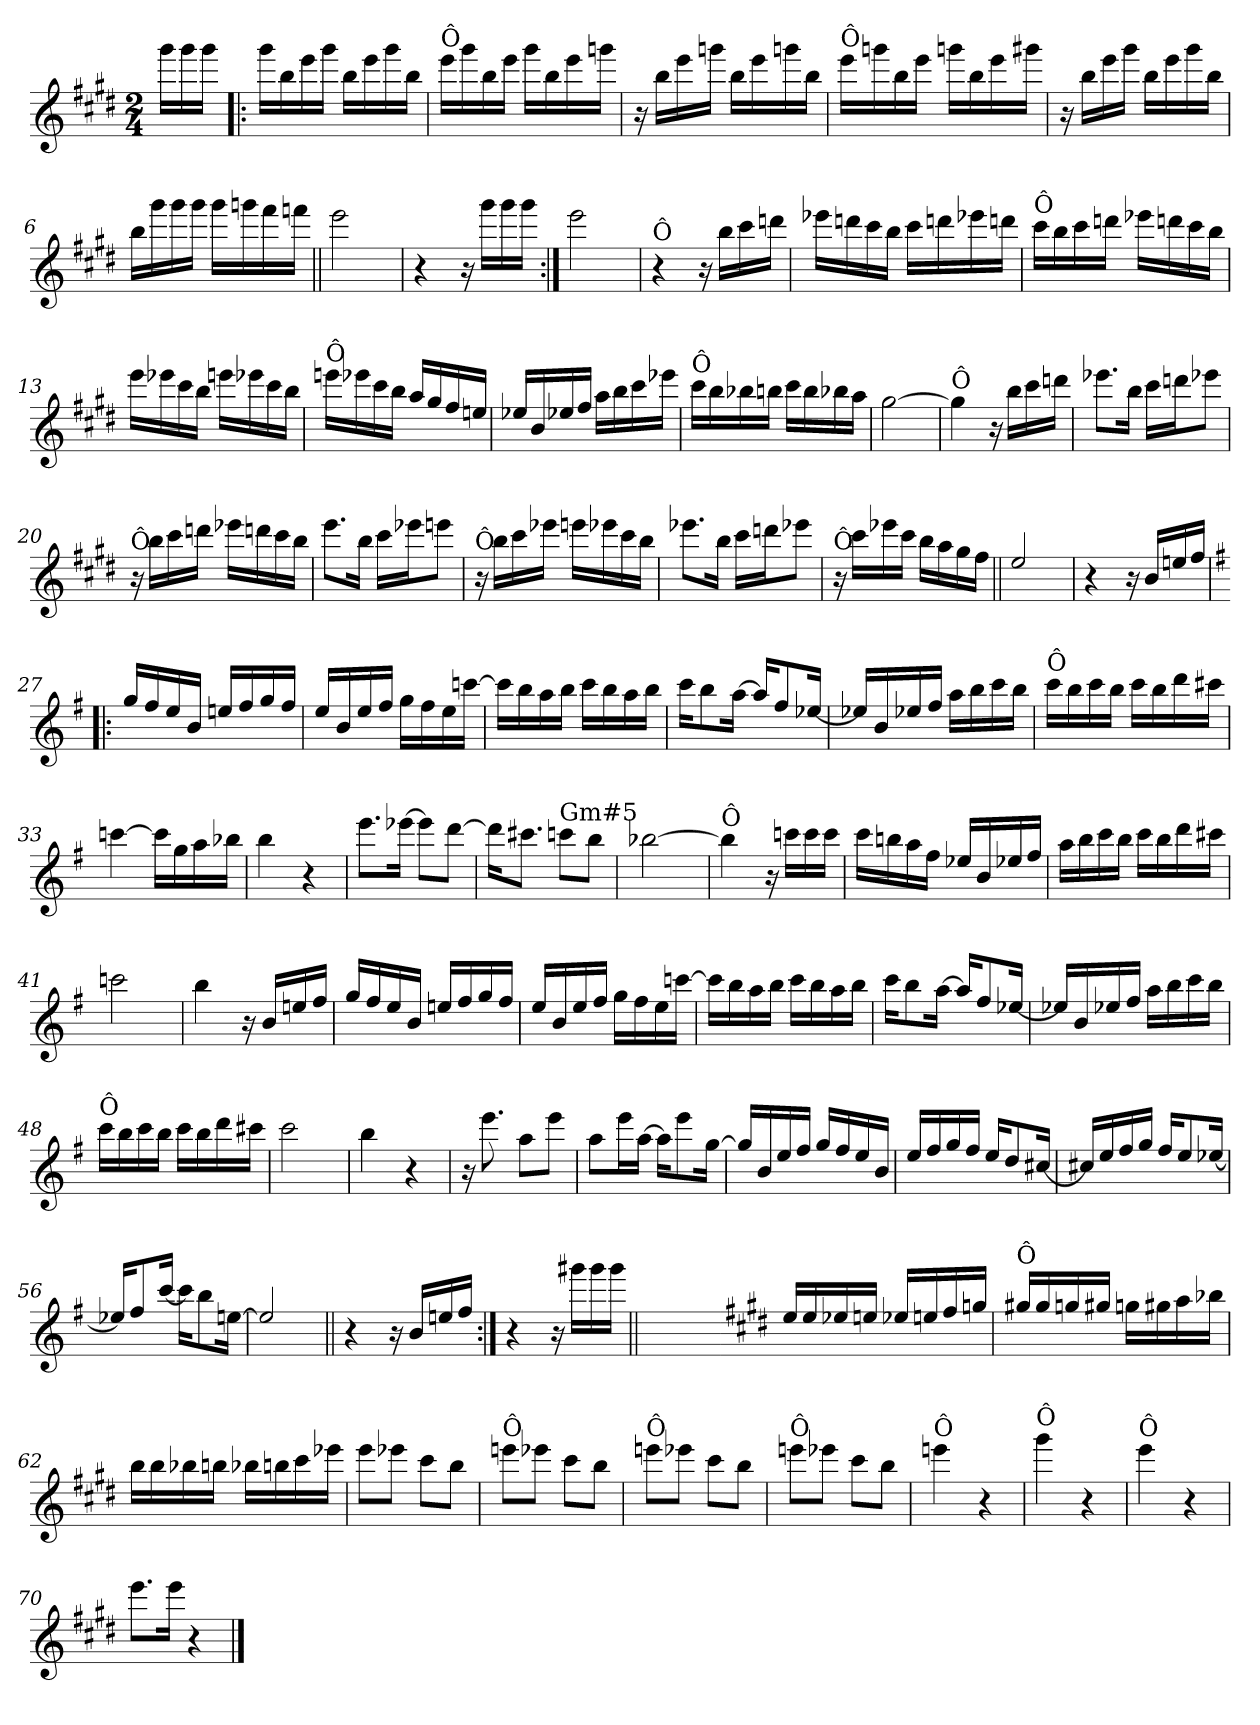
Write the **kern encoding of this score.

**kern
*part1
*staff1
*clefG2
*k[f#c#g#d#]
*E:
*M2/4
=
16ggg#\LL
16ggg#\
16ggg#\JJ
=1!|:
16ggg#\LL
16bb\
16eee\
16ggg#\JJ
16bb\LL
16eee\
16ggg#\
16bb\JJ
=2
!LO:TX:a:t=Ô
16eee\LL
16ggg#\
16bb\
16eee\JJ
16ggg#\LL
16bb\
16eee\
16gggn\JJ
=3
16r
16bb\LL
16eee\
16gggn\JJ
16bb\LL
16eee\
16gggn\
16bb\JJ
=4
!LO:TX:a:t=Ô
16eee\LL
16gggn\
16bb\
16eee\JJ
16gggn\LL
16bb\
16eee\
16ggg#X\JJ
!!LO:LB:g=z
=5
16r
16bb\LL
16eee\
16ggg#\JJ
16bb\LL
16eee\
16ggg#\
16bb\JJ
=6
16bb\LL
16ggg#\
16ggg#\
16ggg#\JJ
16ggg#\LL
16gggn\
16fff#\
16fffn\JJ
=7||
2eee\
=8
4r
16r
16ggg#\LL
16ggg#\
16ggg#\JJ
=9:|!
2eee\
=10
!LO:TX:a:t=Ô
4r
16r
16bb\LL
16ccc#\
16dddn\JJ
!!LO:LB:g=z
=11
16eee-X\LL
16dddn\
16ccc#\
16bb\JJ
16ccc#\LL
16dddn\
16eee-X\
16dddn\JJ
=12
!LO:TX:a:t=Ô
16ccc#\LL
16bb\
16ccc#\
16dddn\JJ
16eee-X\LL
16dddn\
16ccc#\
16bb\JJ
=13
16eee\LL
16eee-X\
16ccc#\
16bb\JJ
16eeen\LL
16eee-X\
16ccc#\
16bb\JJ
=14
!LO:TX:a:t=Ô
16eeen\LL
16eee-X\
16ccc#\
16bb\JJ
16aa/LL
16gg#/
16ff#/
16een/JJ
!!LO:LB:g=z
=15
16ee-X/LL
16b/
16ee-X/
16ff#/JJ
16aa\LL
16bb\
16ccc#\
16eee-X\JJ
=16
!LO:TX:a:t=Ô
16ccc#\LL
16bb\
16bb-X\
16bbn\JJ
16ccc#\LL
16bb\
16bb-X\
16aa\JJ
=17
[2gg#\
=18
!LO:TX:a:t=Ô
4gg#\]
16r
16bb\LL
16ccc#\
16dddn\JJ
=19
8.eee-X\L
16bb\Jk
16ccc#\LL
16dddn\J
8eee-X\J
!!LO:LB:g=z
=20
!LO:TX:a:t=Ô
16r
16bb\LL
16ccc#\
16dddn\JJ
16eee-X\LL
16dddn\
16ccc#\
16bb\JJ
=21
8.eee\L
16bb\Jk
16ccc#\LL
16eee-X\J
8eeen\J
=22
!LO:TX:a:t=Ô
16r
16bb\LL
16ccc#\
16eee-X\JJ
16eeen\LL
16eee-X\
16ccc#\
16bb\JJ
=23
8.eee-X\L
16bb\Jk
16ccc#\LL
16dddn\J
8eee-X\J
=24
!LO:TX:a:t=Ô
16r
16ccc#\LL
16eee-X\
16ccc#\JJ
16bb\LL
16aa\
16gg#\
16ff#\JJ
!!LO:LB:g=z
=25||
2ee/
=26
4r
16r
16b/LL
16een/
16ff#/JJ
=27!|:
*k[f#]
*G:
16gg/LL
16ff#/
16ee/
16b/JJ
16een/LL
16ff#/
16gg/
16ff#/JJ
=28
16ee/LL
16b/
16ee/
16ff#/JJ
16gg\LL
16ff#\
16ee\
[16cccn\JJ
!!LO:LB:g=z
=29
16ccc\LL]
16bb\
16aa\
16bb\JJ
16ccc\LL
16bb\
16aa\
16bb\JJ
=30
16ccc\KL
8bb\
[16aa\Jk
16aa/KL]
8ff#/
[16ee-X/Jk
=31
16ee-X/LL]
16b/
16ee-X/
16ff#/JJ
16aa\LL
16bb\
16ccc\
16bb\JJ
=32
!LO:TX:a:t=Ô
16ccc\LL
16bb\
16ccc\
16bb\JJ
16ccc\LL
16bb\
16ddd\
16ccc#X\JJ
!!LO:LB:g=z
=33
[4cccn\
16ccc\LL]
16gg\
16aa\
16bb-X\JJ
=34
4bb\
4r
=35
8.eee\L
[16eee-X\Jk
8eee-\L]
[8ddd\J
=36
16ddd\KL]
8.ccc#X\J
!LO:TX:a:t=Gm#5
8cccn\L
8bb\J
!!LO:LB:g=z
=37
[2bb-X\
=38
!LO:TX:a:t=Ô
4bb-\]
16r
16cccn\LL
16ccc\
16ccc\JJ
=39
16ccc\LL
16bbn\
16aa\
16ff#\JJ
16ee-X/LL
16b/
16ee-X/
16ff#/JJ
=40
16aa\LL
16bb\
16ccc\
16bb\JJ
16ccc\LL
16bb\
16ddd\
16ccc#X\JJ
=41
2cccn\
!!LO:PB:g=z
=42
4bb\
16r
16b/LL
16een/
16ff#/JJ
=43
16gg/LL
16ff#/
16ee/
16b/JJ
16een/LL
16ff#/
16gg/
16ff#/JJ
=44
16ee/LL
16b/
16ee/
16ff#/JJ
16gg\LL
16ff#\
16ee\
[16cccn\JJ
=45
16ccc\LL]
16bb\
16aa\
16bb\JJ
16ccc\LL
16bb\
16aa\
16bb\JJ
=46
16ccc\KL
8bb\
[16aa\Jk
16aa/KL]
8ff#/
[16ee-X/Jk
!!LO:LB:g=z
=47
16ee-X/LL]
16b/
16ee-X/
16ff#/JJ
16aa\LL
16bb\
16ccc\
16bb\JJ
=48
!LO:TX:a:t=Ô
16ccc\LL
16bb\
16ccc\
16bb\JJ
16ccc\LL
16bb\
16ddd\
16ccc#X\JJ
=49
2ccc\
=50
4bb\
4r
!!LO:LB:g=z
=51
16r
8.eee\
8aa\L
8eee\J
=52
8aa\L
16eee\L
[16aa\JJ
16aa\KL]
8eee\
[16gg\Jk
=53
16gg/LL]
16b/
16ee/
16ff#/JJ
16gg/LL
16ff#/
16ee/
16b/JJ
=54
16ee/LL
16ff#/
16gg/
16ff#/JJ
16ee/KL
8dd/
[16cc#X/Jk
=55
16cc#X/LL]
16ee/
16ff#/
16gg/JJ
16ff#/KL
8ee/
[16ee-X/Jk
!!LO:LB:g=z
=56
16ee-X/KL]
8ff#/
[16ccc/Jk
16ccc\KL]
8bb\
[16een\Jk
=57
2ee/]
=58||
4r
16r
16b/LL
16een/
16ff#/JJ
=59:|!
4r
16r
16ggg#X\LL
16ggg#\
16ggg#\JJ
=59X591||
2ryy
!!LO:LB:g=z
=60-
*k[f#c#g#d#]
*E:
16ee/LL
16ee/
16ee-X/
16een/JJ
16ee-X/LL
16een/
16ff#/
16ggn/JJ
=61
!LO:TX:a:t=Ô
16gg#X/LL
16gg#/
16ggn/
16gg#X/JJ
16ggn\LL
16gg#X\
16aa\
16bb-X\JJ
=62
16bb\LL
16bb\
16bb-X\
16bbn\JJ
16bb-X\LL
16bbn\
16ccc#\
16eee-X\JJ
=63
8eee\L
8eee-X\J
8ccc#\L
8bb\J
!!LO:LB:g=z
=64
!LO:TX:a:t=Ô
8eeen\L
8eee-X\J
8ccc#\L
8bb\J
=65
!LO:TX:a:t=Ô
8eeen\L
8eee-X\J
8ccc#\L
8bb\J
=66
!LO:TX:a:t=Ô
8eeen\L
8eee-X\J
8ccc#\L
8bb\J
=67
!LO:TX:a:t=Ô
4eeen\
4r
=68
!LO:TX:a:t=Ô
4ggg#\
4r
=69
!LO:TX:a:t=Ô
4eee\
4r
=70
8.eee\L
16eee\Jk
4r
==
*-
